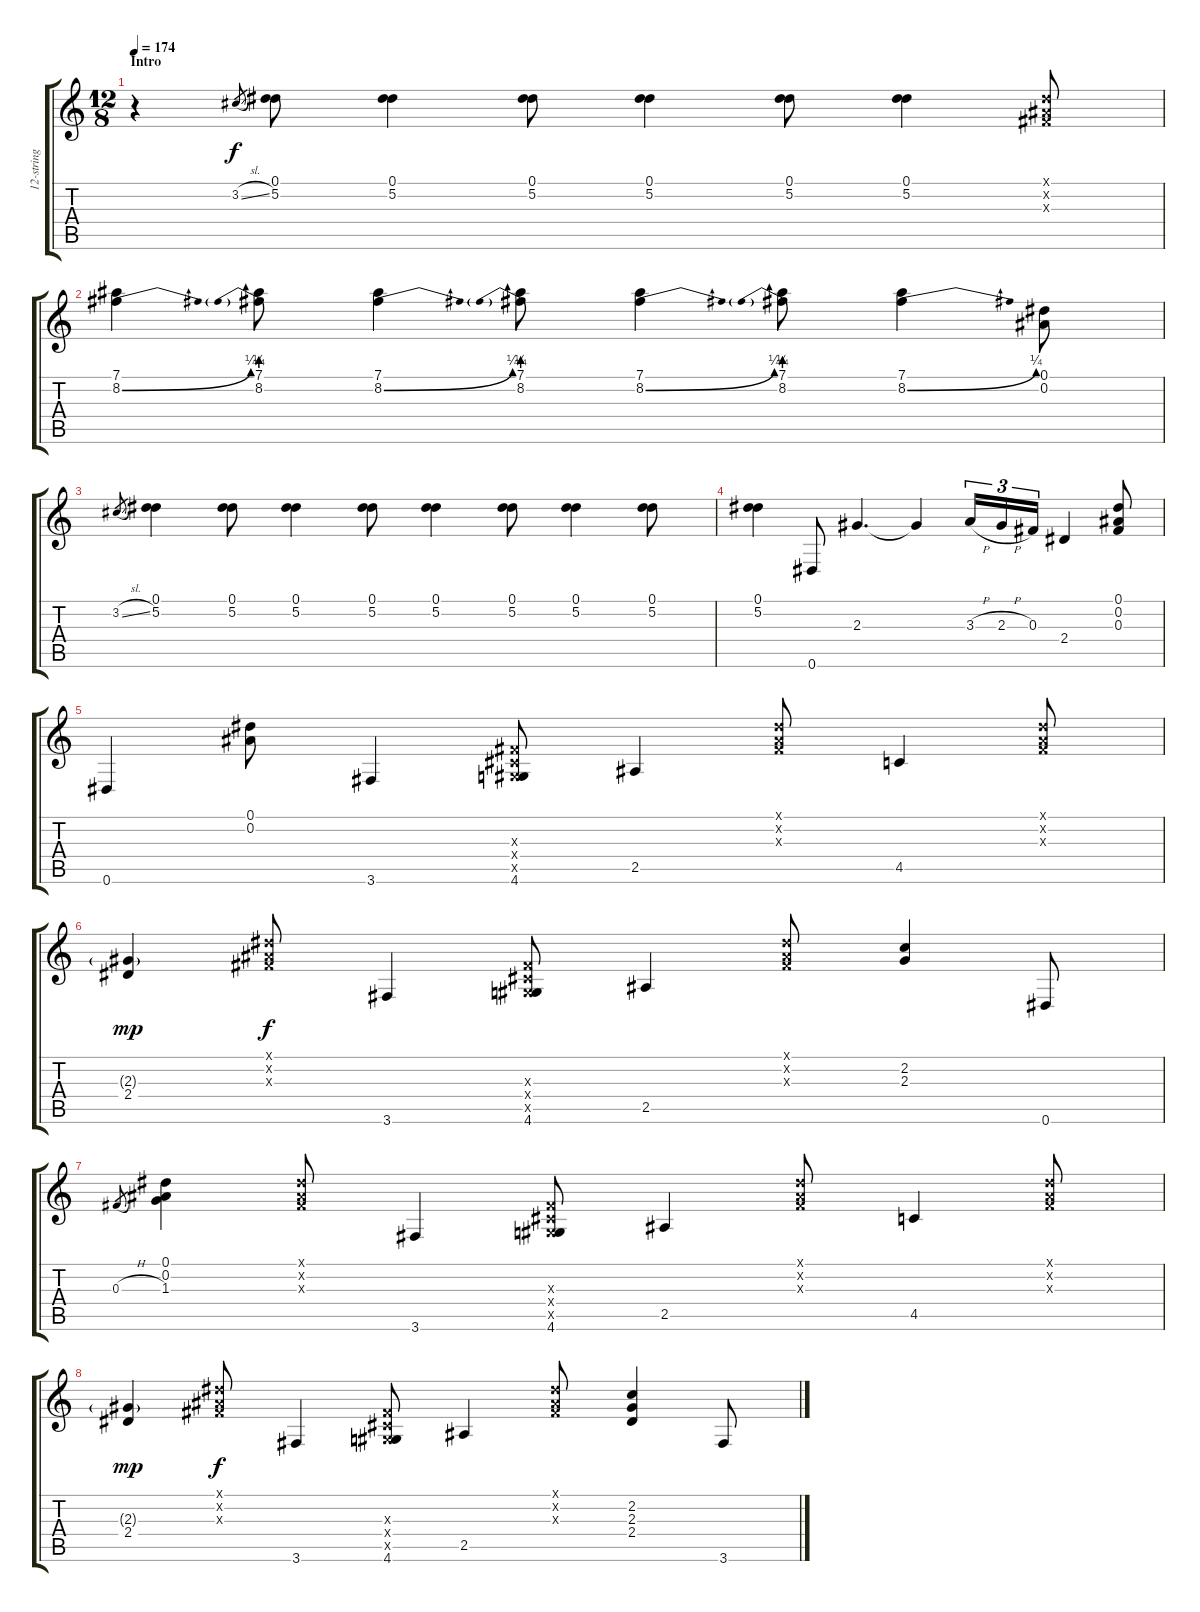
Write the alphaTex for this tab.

\track ("12-string Ac." "12-string ") {instrument acousticguitarsteel}
\staff {score tabs}
\tuning (Eb4 Bb3 Gb3 Db3 Ab2 Eb2) {hide}
\ts (12 8)
\section ("" "Intro")
\tempo 174
\clef g2
\ks c
r.4{dy f instrument acousticguitarsteel} 3.2{sl}.8{gr} (0.1 5.2).8 (0.1 5.2).4 (0.1 5.2).8 (0.1 5.2).4 (0.1 5.2).8 (0.1 5.2).4 (0.1{x} 0.2{x} 0.3{x}).8 |
(7.1 8.2{be (bend 0 0 60 1)}).4 (7.1 8.2{be (prebend 0 1 60 1)}).8 (7.1 8.2{be (bend 0 0 60 1)}).4 (7.1 8.2{be (prebend 0 1 60 1)}).8 (7.1 8.2{be (bend 0 0 60 1)}).4 (7.1 8.2{be (prebend 0 1 60 1)}).8 (7.1 8.2{be (bend 0 0 60 1)}).4 (0.1 0.2).8 |
3.2{sl}.8{gr} (0.1 5.2).4 (0.1 5.2).8 (0.1 5.2).4 (0.1 5.2).8 (0.1 5.2).4 (0.1 5.2).8 (0.1 5.2).4 (0.1 5.2).8 |
(0.1 5.2).4 0.6.8 2.3.4{d} 2.3{t}.4 3.3{h}.16{tu (3 2)} 2.3{h}.16{tu (3 2)} 0.3.16{tu (3 2)} 2.4.4 (0.1 0.2 0.3).8 |
0.6.4 (0.1 0.2).8 3.6.4 (0.3{x} 0.4{x} 0.5{x} 4.6).8 2.5.4 (0.1{x} 0.2{x} 0.3{x}).8 4.5.4 (0.1{x} 0.2{x} 0.3{x}).8 |
(2.3{g} 2.4).4{dy mp} (0.1{x} 0.2{x} 0.3{x}).8{dy f} 3.6.4 (0.3{x} 0.4{x} 0.5{x} 4.6).8 2.5.4 (0.1{x} 0.2{x} 0.3{x}).8 (2.2 2.3).4 0.6.8 |
0.3{h}.8{gr} (0.1 0.2 1.3).4 (0.1{x} 0.2{x} 0.3{x}).8 3.6.4 (0.3{x} 0.4{x} 0.5{x} 4.6).8 2.5.4 (0.1{x} 0.2{x} 0.3{x}).8 4.5.4 (0.1{x} 0.2{x} 0.3{x}).8 |
(2.3{g} 2.4).4{dy mp} (0.1{x} 0.2{x} 0.3{x}).8{dy f} 3.6.4 (0.3{x} 0.4{x} 0.5{x} 4.6).8 2.5.4 (0.1{x} 0.2{x} 0.3{x}).8 (2.2 2.3 2.4).4 3.6.8
